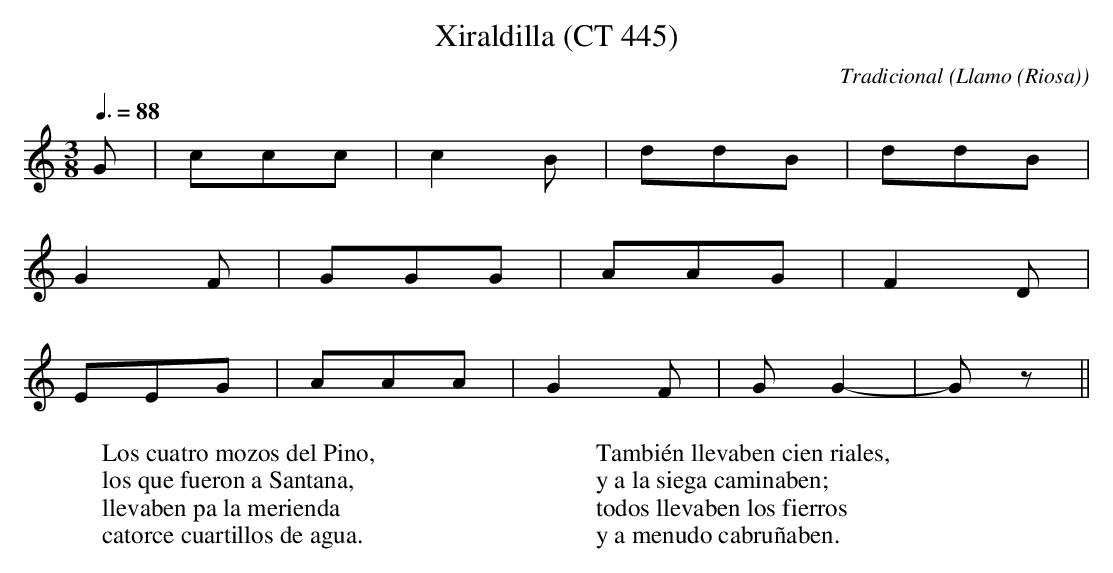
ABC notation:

X:1
T:Xiraldilla (CT 445)
C:Tradicional
O:Llamo (Riosa)
M:3/8
L:1/8
Q:3/8=88
K:C
G|ccc|c2 B|ddB|ddB|
G2 F|GGG|AAG|F2 D|
EEG|AAA|G2 F|G G2-|G z||
W:Los cuatro mozos del Pino,
W:los que fueron a Santana,
W:llevaben pa la merienda
W:catorce cuartillos de agua.
W:
W:También llevaben cien riales,
W:y a la siega caminaben;
W:todos llevaben los fierros
W:y a menudo cabruñaben.
W:
